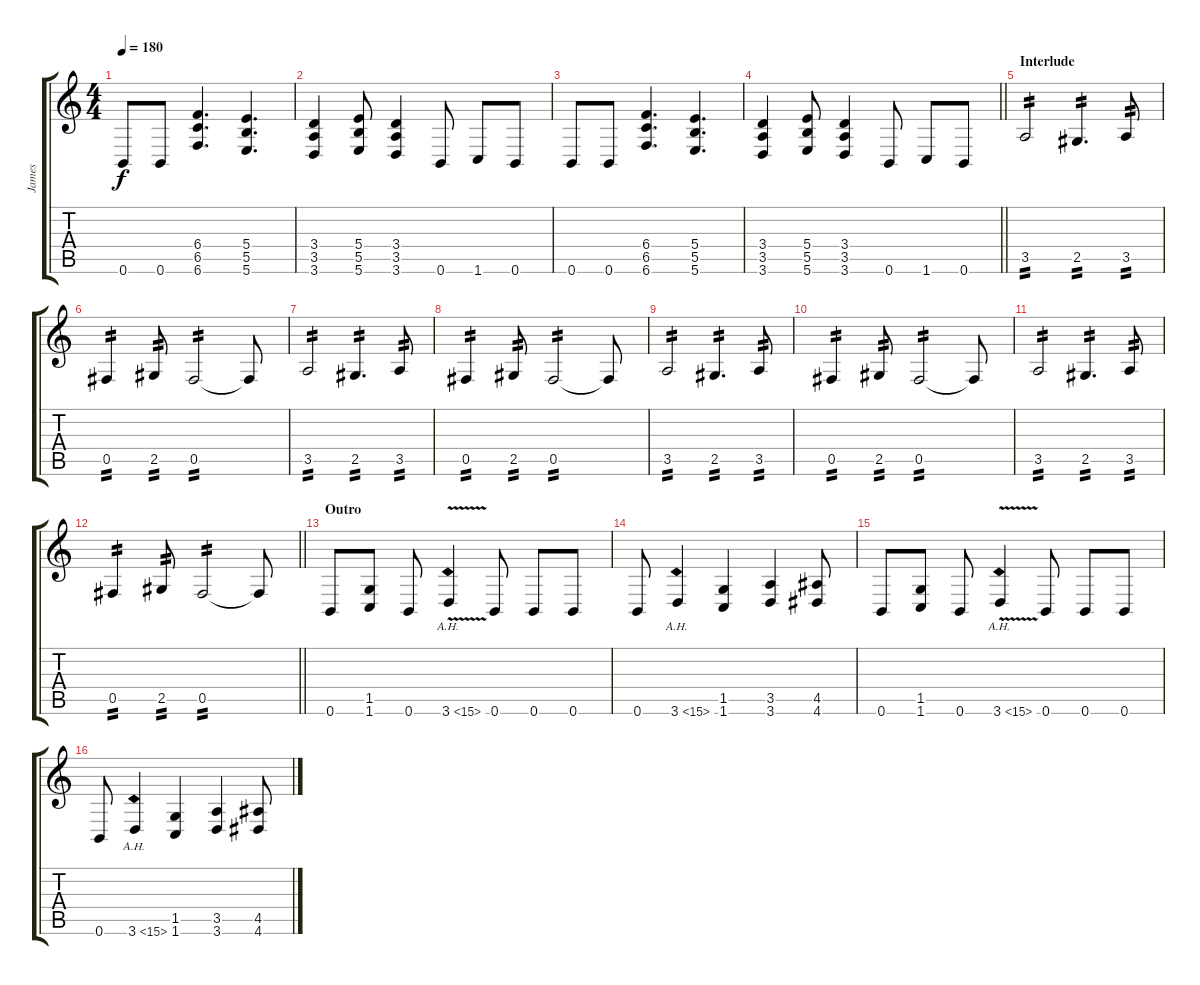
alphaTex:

\track ("James" "James") {instrument distortionguitar}
\staff {score tabs}
\tuning (Db4 Ab3 E3 B2 Gb2 B1) {hide}
\ts (4 4)
\tempo 180
\clef g2
\ks c
0.6.8{dy f} 0.6.8 (6.4 6.5 6.6).4{d} (5.4 5.5 5.6).4{d} |
(3.4 3.5 3.6).4 (5.4 5.5 5.6).8 (3.4 3.5 3.6).4 0.6.8 1.6.8 0.6.8 |
0.6.8 0.6.8 (6.4 6.5 6.6).4{d} (5.4 5.5 5.6).4{d} |
\barLineRight lightlight
(3.4 3.5 3.6).4 (5.4 5.5 5.6).8 (3.4 3.5 3.6).4 0.6.8 1.6.8 0.6.8 |
\section ("" "Interlude")
3.5.2{tp 2} 2.5.4{d tp 2} 3.5.8{tp 2} |
0.5.4{tp 2} 2.5.8{tp 2} 0.5.2{tp 2} 0.5{t}.8 |
3.5.2{tp 2} 2.5.4{d tp 2} 3.5.8{tp 2} |
0.5.4{tp 2} 2.5.8{tp 2} 0.5.2{tp 2} 0.5{t}.8 |
3.5.2{tp 2} 2.5.4{d tp 2} 3.5.8{tp 2} |
0.5.4{tp 2} 2.5.8{tp 2} 0.5.2{tp 2} 0.5{t}.8 |
3.5.2{tp 2} 2.5.4{d tp 2} 3.5.8{tp 2} |
\barLineRight lightlight
0.5.4{tp 2} 2.5.8{tp 2} 0.5.2{tp 2} 0.5{t}.8 |
\section ("" "Outro")
0.6.8 (1.5 1.6).8 0.6.8 3.6{ah 12 v}.4 0.6.8 0.6.8 0.6.8 |
0.6.8 3.6{ah 12}.4 (1.5 1.6).4 (3.5 3.6).4 (4.5 4.6).8 |
0.6.8 (1.5 1.6).8 0.6.8 3.6{ah 12 v}.4 0.6.8 0.6.8 0.6.8 |
0.6.8 3.6{ah 12}.4 (1.5 1.6).4 (3.5 3.6).4 (4.5 4.6).8
